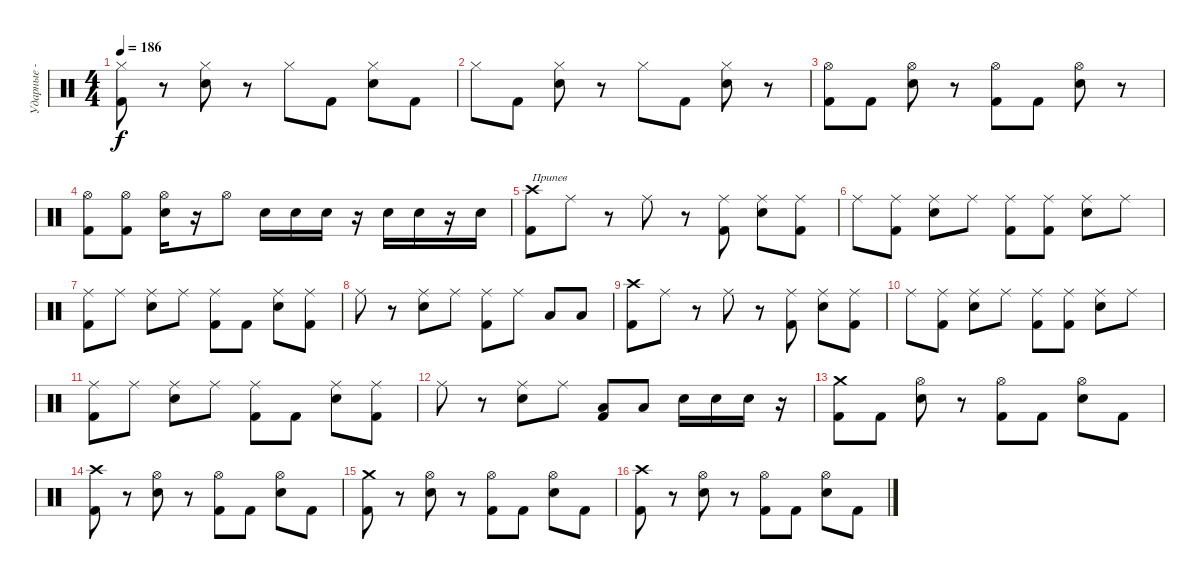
\track ("Ударные - Тре Кул" "Ударные - ") {instrument percussion}
\staff {score}
\articulation defaults
\ts (4 4)
\tempo 186
\clef neutral
\ks c
("Kick (hit) 2" "Hi-Hat (closed)").8{dy f} r.8 ("Snare (hit) 2" "Hi-Hat (closed)").8 r.8 "Hi-Hat (closed)".8 "Kick (hit) 2".8 ("Snare (hit) 2" "Hi-Hat (closed)").8 "Kick (hit) 2".8 |
"Hi-Hat (closed)".8 "Kick (hit) 2".8 ("Snare (hit) 2" "Hi-Hat (closed)").8 r.8 "Hi-Hat (closed)".8 "Kick (hit) 2".8 ("Snare (hit) 2" "Hi-Hat (closed)").8 r.8 |
("Hi-Hat (open)" "Kick (hit) 2").8 "Kick (hit) 2".8 ("Hi-Hat (open)" "Snare (hit) 2").8 r.8 ("Hi-Hat (open)" "Kick (hit) 2").8 "Kick (hit) 2".8 ("Hi-Hat (open)" "Snare (hit) 2").8 r.8 |
("Hi-Hat (open)" "Kick (hit) 2").8 ("Hi-Hat (open)" "Kick (hit) 2").8 ("Hi-Hat (open)" "Snare (hit) 2").16 r.16 "Hi-Hat (open)".8 "Snare (hit) 2".16 "Snare (hit) 2".16 "Snare (hit) 2".16 r.16 "Snare (hit) 2".16 "Snare (hit) 2".16 r.16 "Snare (hit) 2".16 |
("Crash high (hit)" "Kick (hit) 2").8{txt "Припев"} "Ride (middle)".8 r.8 "Ride (middle)".8 r.8 ("Ride (middle)" "Kick (hit) 2").8 ("Ride (middle)" "Snare (hit) 2").8 ("Ride (middle)" "Kick (hit) 2").8 |
"Ride (middle)".8 ("Ride (middle)" "Kick (hit) 2").8 ("Ride (middle)" "Snare (hit) 2").8 "Ride (middle)".8 ("Ride (middle)" "Kick (hit) 2").8 ("Ride (middle)" "Kick (hit) 2").8 ("Ride (middle)" "Snare (hit) 2").8 "Ride (middle)".8 |
("Ride (middle)" "Kick (hit) 2").8 "Ride (middle)".8 ("Ride (middle)" "Snare (hit) 2").8 "Ride (middle)".8 ("Ride (middle)" "Kick (hit) 2").8 "Kick (hit) 2".8 ("Ride (middle)" "Snare (hit) 2").8 ("Ride (middle)" "Kick (hit) 2").8 |
"Ride (middle)".8 r.8 ("Ride (middle)" "Snare (hit) 2").8 "Ride (middle)".8 ("Ride (middle)" "Kick (hit) 2").8 "Ride (middle)".8 "Low Tom (hit)".8 "Low Tom (hit)".8 |
("Kick (hit) 2" "Crash high (hit)").8 "Ride (middle)".8 r.8 "Ride (middle)".8 r.8 ("Kick (hit) 2" "Ride (middle)").8 ("Snare (hit) 2" "Ride (middle)").8 ("Kick (hit) 2" "Ride (middle)").8 |
"Ride (middle)".8 ("Kick (hit) 2" "Ride (middle)").8 ("Snare (hit) 2" "Ride (middle)").8 "Ride (middle)".8 ("Kick (hit) 2" "Ride (middle)").8 ("Kick (hit) 2" "Ride (middle)").8 ("Snare (hit) 2" "Ride (middle)").8 "Ride (middle)".8 |
("Kick (hit) 2" "Ride (middle)").8 "Ride (middle)".8 ("Snare (hit) 2" "Ride (middle)").8 "Ride (middle)".8 ("Kick (hit) 2" "Ride (middle)").8 "Kick (hit) 2".8 ("Snare (hit) 2" "Ride (middle)").8 ("Kick (hit) 2" "Ride (middle)").8 |
"Ride (middle)".8 r.8 ("Snare (hit) 2" "Ride (middle)").8 "Ride (middle)".8 ("Low Tom (hit)" "Kick (hit) 2").8 "Low Tom (hit)".8 "Snare (hit) 2".16 "Snare (hit) 2".16 "Snare (hit) 2".16 r.16 |
("Kick (hit) 2" "Crash medium (hit)").8 "Kick (hit) 2".8 ("Snare (hit) 2" "Hi-Hat (open)").8 r.8 ("Kick (hit) 2" "Hi-Hat (open)").8 "Kick (hit) 2".8 ("Snare (hit) 2" "Hi-Hat (open)").8 "Kick (hit) 2".8 |
("Kick (hit) 2" "Crash high (hit)").8 r.8 ("Snare (hit) 2" "Hi-Hat (open)").8 r.8 ("Kick (hit) 2" "Hi-Hat (open)").8 "Kick (hit) 2".8 ("Snare (hit) 2" "Hi-Hat (open)").8 "Kick (hit) 2".8 |
("Crash medium (hit)" "Kick (hit) 2").8 r.8 ("Hi-Hat (open)" "Snare (hit) 2").8 r.8 ("Hi-Hat (open)" "Kick (hit) 2").8 "Kick (hit) 2".8 ("Hi-Hat (open)" "Snare (hit) 2").8 "Kick (hit) 2".8 |
("Crash high (hit)" "Kick (hit) 2").8 r.8 ("Hi-Hat (open)" "Snare (hit) 2").8 r.8 ("Hi-Hat (open)" "Kick (hit) 2").8 "Kick (hit) 2".8 ("Hi-Hat (open)" "Snare (hit) 2").8 "Kick (hit) 2".8
